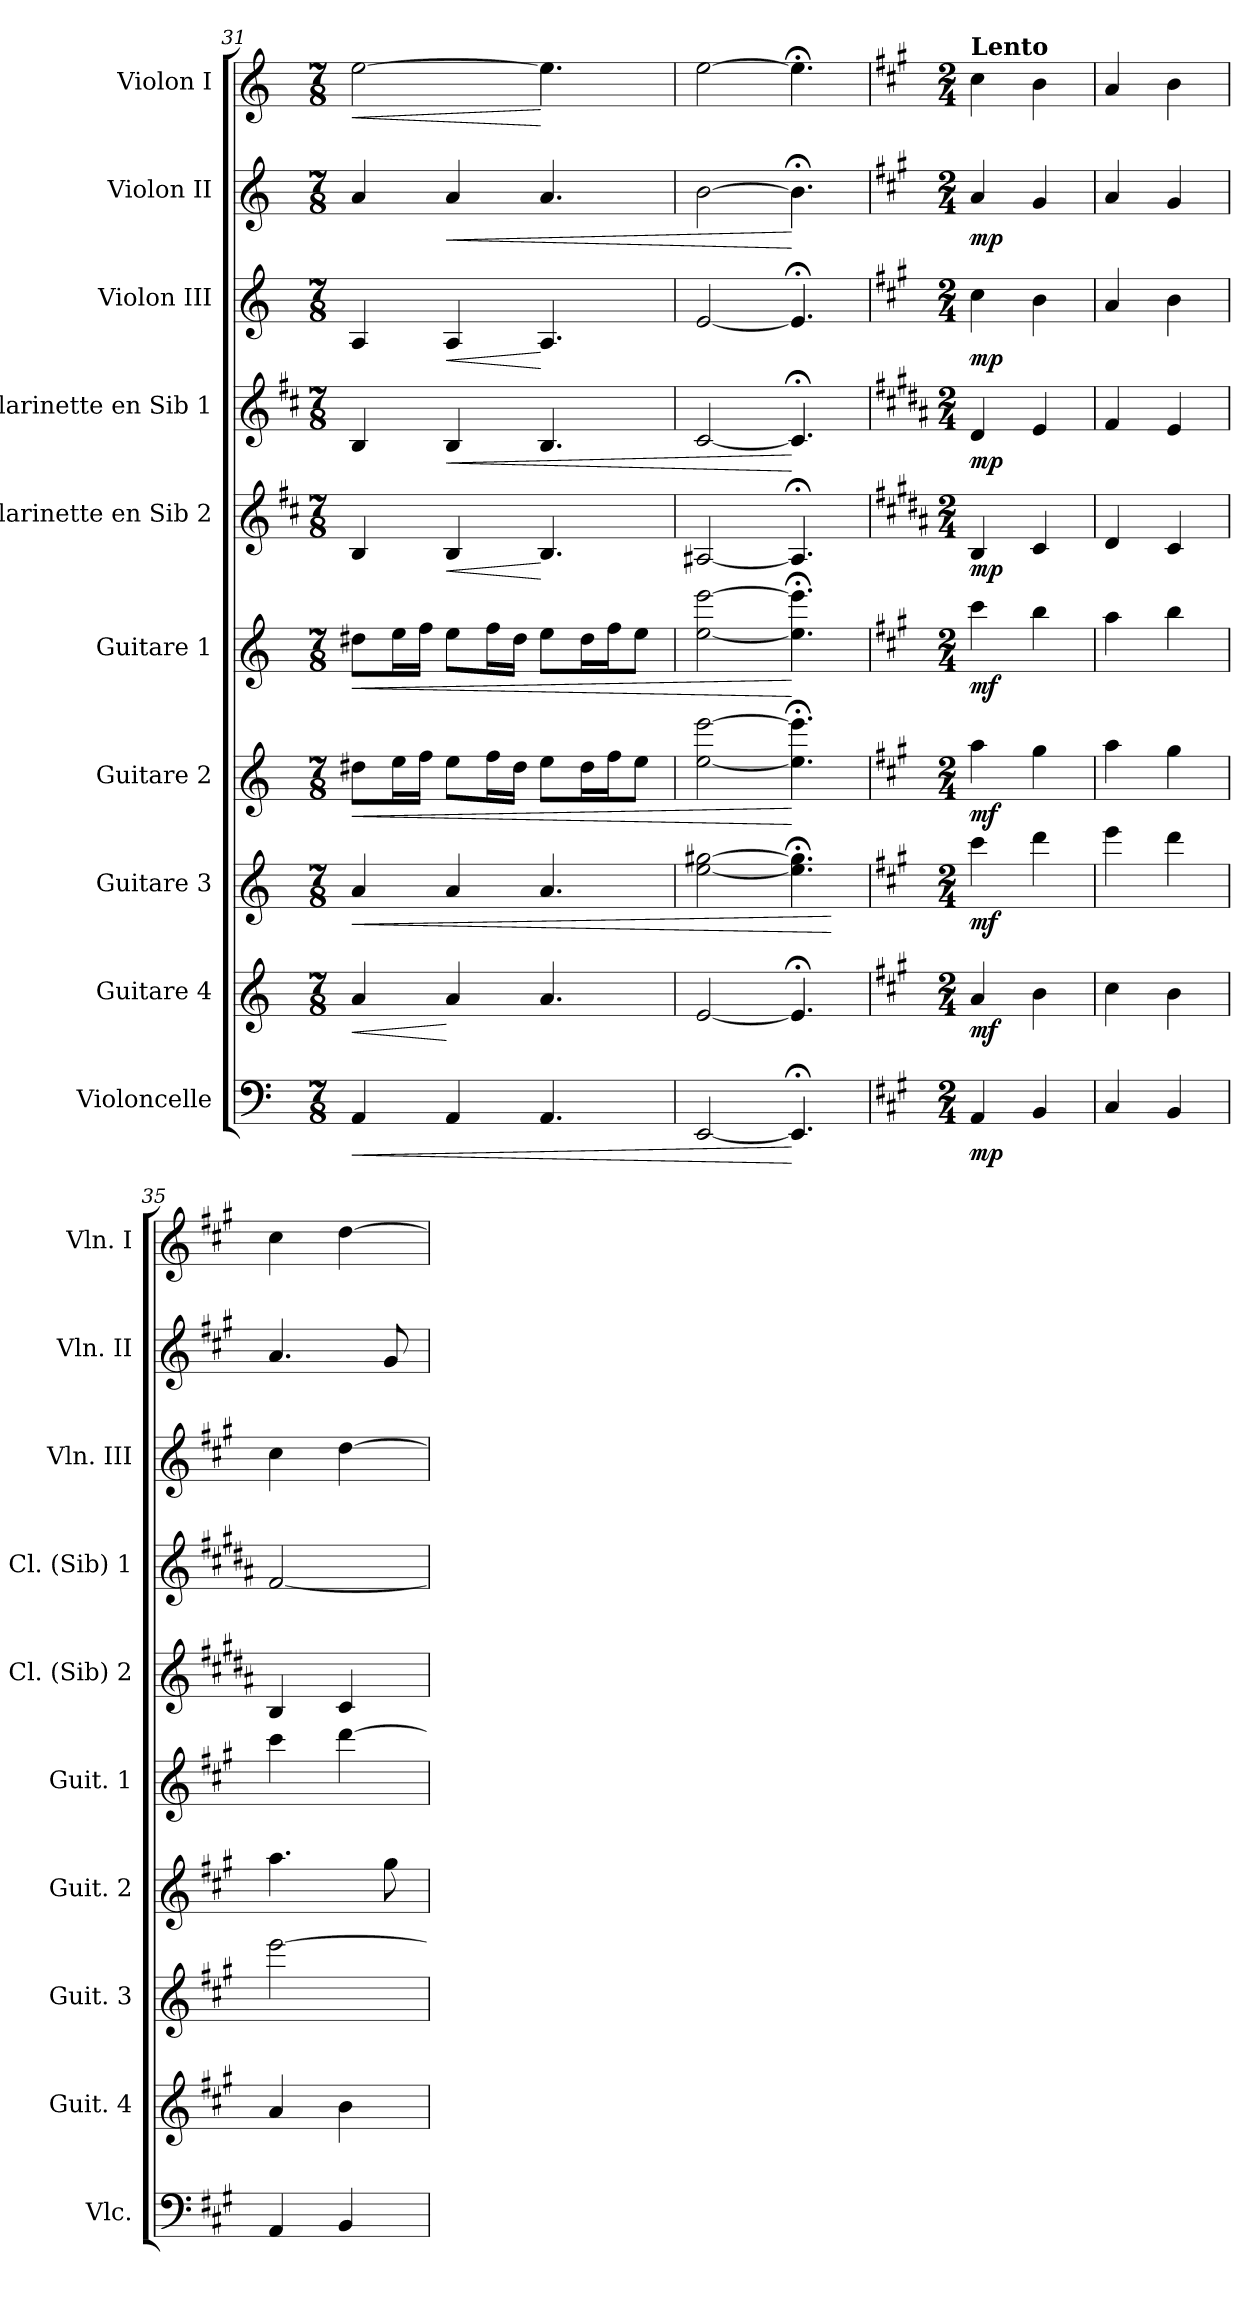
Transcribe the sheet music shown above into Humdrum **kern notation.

**kern	**dynam	**kern	**dynam	**kern	**dynam	**kern	**dynam	**kern	**dynam	**kern	**dynam	**kern	**dynam	**kern	**dynam	**kern	**dynam	**kern	**dynam
*part10	*part10	*part9	*part9	*part8	*part8	*part7	*part7	*part6	*part6	*part5	*part5	*part4	*part4	*part3	*part3	*part2	*part2	*part1	*part1
*staff10	*staff10	*staff9	*staff9	*staff8	*staff8	*staff7	*staff7	*staff6	*staff6	*staff5	*staff5	*staff4	*staff4	*staff3	*staff3	*staff2	*staff2	*staff1	*staff1
*I"Violoncelle	*	*I"Guitare 4	*	*I"Guitare 3	*	*I"Guitare 2	*	*I"Guitare 1	*	*I"Clarinette en Sib 2	*	*I"Clarinette en Sib 1	*	*I"Violon III	*	*I"Violon II	*	*I"Violon I	*
*I'Vlc.	*	*I'Guit. 4	*	*I'Guit. 3	*	*I'Guit. 2	*	*I'Guit. 1	*	*I'Cl. (Sib) 2	*	*I'Cl. (Sib) 1	*	*I'Vln. III	*	*I'Vln. II	*	*I'Vln. I	*
!!LO:PB:g=z
*clefF4	*	*clefG2	*	*clefG2	*	*clefG2	*	*clefG2	*	*clefG2	*	*clefG2	*	*clefG2	*	*clefG2	*	*clefG2	*
*	*	*ITrd7c12	*	*ITrd7c12	*	*ITrd7c12	*	*ITrd7c12	*	*ITrd1c2	*	*ITrd1c2	*	*	*	*	*	*	*
*k[]	*	*k[]	*	*k[]	*	*k[]	*	*k[]	*	*k[]	*	*k[]	*	*k[]	*	*k[]	*	*k[]	*
*C:	*	*C:	*	*C:	*	*C:	*	*C:	*	*C:	*	*C:	*	*C:	*	*C:	*	*C:	*
*M7/8	*	*M7/8	*	*M7/8	*	*M7/8	*	*M7/8	*	*M7/8	*	*M7/8	*	*M7/8	*	*M7/8	*	*M7/8	*
=31	=31	=31	=31	=31	=31	=31	=31	=31	=31	=31	=31	=31	=31	=31	=31	=31	=31	=31	=31
!	!LO:HP:b	!	!LO:HP:b	!	!LO:HP:b	!	!LO:HP:b	!	!LO:HP:b	!	!	!	!	!	!	!	!	!	!LO:HP:b
4AA/	<	4A/	<	4A/	<	8d#X\L	<	8d#X\L	<	4A/	.	4A/	.	4A/	.	4a/	.	[2ee\	<
.	.	.	.	.	.	16e\L	.	16e\L	.	.	.	.	.	.	.	.	.	.	.
.	.	.	.	.	.	16f\JJ	.	16f\JJ	.	.	.	.	.	.	.	.	.	.	.
!	!	!	!	!	!	!	!	!	!	!	!LO:HP:b	!	!LO:HP:b	!	!LO:HP:b	!	!LO:HP:b	!	!
4AA/	.	4A/	[	4A/	.	8e\L	.	8e\L	.	4A/	<	4A/	<	4A/	<	4a/	<	.	.
.	.	.	.	.	.	16f\L	.	16f\L	.	.	.	.	.	.	.	.	.	.	.
.	.	.	.	.	.	16d#\JJ	.	16d#\JJ	.	.	.	.	.	.	.	.	.	.	.
4.AA/	.	4.A/	.	4.A/	.	8e\L	.	8e\L	.	4.A/	[	4.A/	.	4.A/	[	4.a/	.	4.ee\]	[
.	.	.	.	.	.	16d#\L	.	16d#\L	.	.	.	.	.	.	.	.	.	.	.
.	.	.	.	.	.	16f\J	.	16f\J	.	.	.	.	.	.	.	.	.	.	.
.	.	.	.	.	.	8e\J	.	8e\J	.	.	.	.	.	.	.	.	.	.	.
=32	=32	=32	=32	=32	=32	=32	=32	=32	=32	=32	=32	=32	=32	=32	=32	=32	=32	=32	=32
[2EE/	.	[2E/	.	[2e\ [2g#X\	.	[2e\ [2ee\	.	[2e\ [2ee\	.	[2G#X/	.	[2B/	.	[2e/	.	[2b\	.	[2ee\	.
4.EE;</]	[	4.E;</]	.	4.e\];< 4.g#\];<	.	4.e\];< 4.ee\];<	[	4.e\];< 4.ee\];<	[	4.G#;</]	.	4.B;</]	[	4.e;</]	.	4.b;<\]	[	4.ee;<\]	.
.	.	.	.	.	[	.	.	.	.	.	.	.	.	.	.	.	.	.	.
=33	=33	=33	=33	=33	=33	=33	=33	=33	=33	=33	=33	=33	=33	=33	=33	=33	=33	=33	=33
*k[f#c#g#]	*	*k[f#c#g#]	*	*k[f#c#g#]	*	*k[f#c#g#]	*	*k[f#c#g#]	*	*k[f#c#g#]	*	*k[f#c#g#]	*	*k[f#c#g#]	*	*k[f#c#g#]	*	*k[f#c#g#]	*
*A:	*	*A:	*	*A:	*	*A:	*	*A:	*	*A:	*	*A:	*	*A:	*	*A:	*	*A:	*
*M2/4	*	*M2/4	*	*M2/4	*	*M2/4	*	*M2/4	*	*M2/4	*	*M2/4	*	*M2/4	*	*M2/4	*	*M2/4	*
!	!	!	!	!	!	!	!	!	!	!	!	!	!	!	!	!	!	!LO:TX:a:B:t=Lento	!
!	!LO:DY:b	!	!LO:DY:b	!	!LO:DY:b	!	!LO:DY:b	!	!LO:DY:b	!	!LO:DY:b	!	!LO:DY:b	!	!LO:DY:b	!	!LO:DY:b	!	!LO:DY:b
!	!	!	!	!	!	!	!	!	!	!	!	!	!	!	!	!	!	!	!LO:DY:n=1:b
!	!	!	!	!	!	!	!	!	!	!	!	!	!	!	!	!	!	!	!LO:DY:n=2:b
!	!	!	!	!	!	!	!	!	!	!	!	!	!	!	!	!	!	!	!LO:DY:n=3:b
!	!	!	!	!	!	!	!	!	!	!	!	!	!	!	!	!	!	!	!LO:DY:n=4:b
!	!	!	!	!	!	!	!	!	!	!	!	!	!	!	!	!	!	!	!LO:DY:n=5:b
!	!	!	!	!	!	!	!	!	!	!	!	!	!	!	!	!	!	!	!LO:DY:n=6:b
!	!	!	!	!	!	!	!	!	!	!	!	!	!	!	!	!	!	!	!LO:DY:n=7:b
!	!	!	!	!	!	!	!	!	!	!	!	!	!	!	!	!	!	!	!LO:DY:n=8:b
!	!	!	!	!	!	!	!	!	!	!	!	!	!	!	!	!	!	!	!LO:DY:n=9:b
!	!	!	!	!	!	!	!	!	!	!	!	!	!	!	!	!	!	!	!LO:DY:n=10:b
4AA/	mp	4A/	mf	4cc#\	mf	4a\	mf	4cc#\	mf	4A/	mp	4c#/	mp	4cc#\	mp	4a/	mp	4cc#\	mp p p p p p p p p p p
4BB/	.	4B\	.	4dd\	.	4g#\	.	4b\	.	4B/	.	4d/	.	4b\	.	4g#/	.	4b\	.
=34	=34	=34	=34	=34	=34	=34	=34	=34	=34	=34	=34	=34	=34	=34	=34	=34	=34	=34	=34
4C#/	.	4c#\	.	4ee\	.	4a\	.	4a\	.	4c#/	.	4e/	.	4a/	.	4a/	.	4a/	.
4BB/	.	4B\	.	4dd\	.	4g#\	.	4b\	.	4B/	.	4d/	.	4b\	.	4g#/	.	4b\	.
=35	=35	=35	=35	=35	=35	=35	=35	=35	=35	=35	=35	=35	=35	=35	=35	=35	=35	=35	=35
4AA/	.	4A/	.	[2ee\	.	4.a\	.	4cc#\	.	4A/	.	[2e/	.	4cc#\	.	4.a/	.	4cc#\	.
4BB/	.	4B\	.	.	.	.	.	[4dd\	.	4B/	.	.	.	[4dd\	.	.	.	[4dd\	.
.	.	.	.	.	.	8g#\	.	.	.	.	.	.	.	.	.	8g#/	.	.	.
=	=	=	=	=	=	=	=	=	=	=	=	=	=	=	=	=	=	=	=
*-	*-	*-	*-	*-	*-	*-	*-	*-	*-	*-	*-	*-	*-	*-	*-	*-	*-	*-	*-
